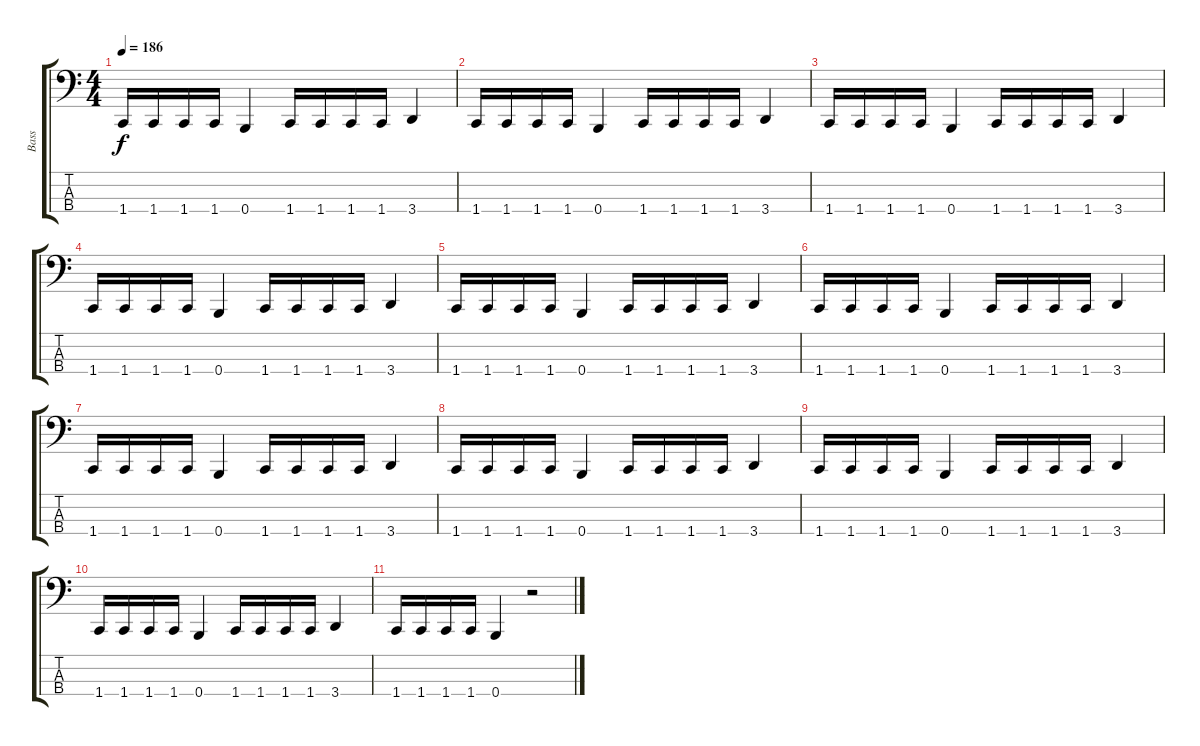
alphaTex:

\track ("Bass" "Bass") {instrument electricbassfinger}
\staff {score tabs}
\tuning (E2 B1 Gb1 B0) {hide}
\ts (4 4)
\tempo 186
\clef f4
\ks c
1.4.16{dy f} 1.4.16 1.4.16 1.4.16 0.4.4 1.4.16 1.4.16 1.4.16 1.4.16 3.4.4 |
1.4.16 1.4.16 1.4.16 1.4.16 0.4.4 1.4.16 1.4.16 1.4.16 1.4.16 3.4.4 |
1.4.16 1.4.16 1.4.16 1.4.16 0.4.4 1.4.16 1.4.16 1.4.16 1.4.16 3.4.4 |
1.4.16 1.4.16 1.4.16 1.4.16 0.4.4 1.4.16 1.4.16 1.4.16 1.4.16 3.4.4 |
1.4.16 1.4.16 1.4.16 1.4.16 0.4.4 1.4.16 1.4.16 1.4.16 1.4.16 3.4.4 |
1.4.16 1.4.16 1.4.16 1.4.16 0.4.4 1.4.16 1.4.16 1.4.16 1.4.16 3.4.4 |
1.4.16 1.4.16 1.4.16 1.4.16 0.4.4 1.4.16 1.4.16 1.4.16 1.4.16 3.4.4 |
1.4.16 1.4.16 1.4.16 1.4.16 0.4.4 1.4.16 1.4.16 1.4.16 1.4.16 3.4.4 |
1.4.16 1.4.16 1.4.16 1.4.16 0.4.4 1.4.16 1.4.16 1.4.16 1.4.16 3.4.4 |
1.4.16 1.4.16 1.4.16 1.4.16 0.4.4 1.4.16 1.4.16 1.4.16 1.4.16 3.4.4 |
1.4.16 1.4.16 1.4.16 1.4.16 0.4.4 r.2
